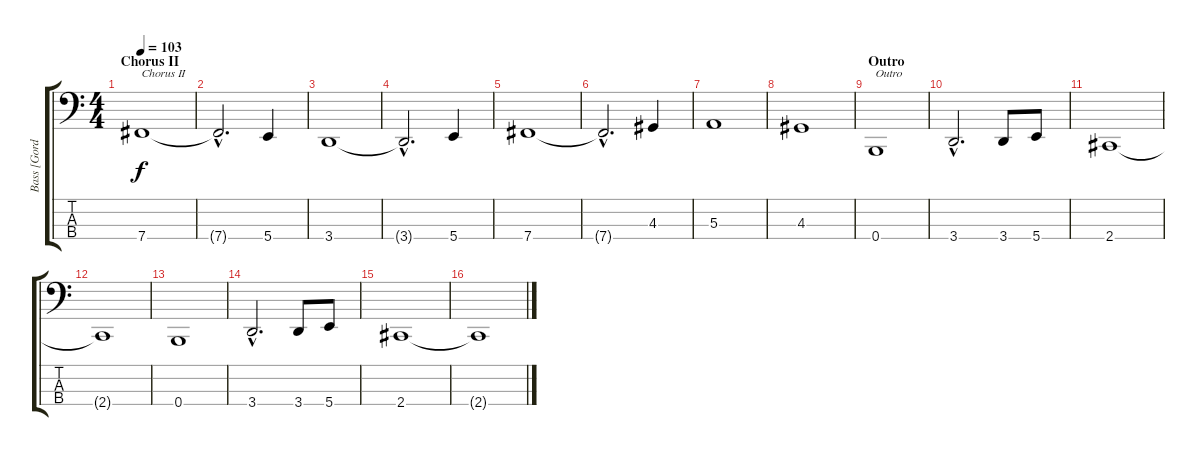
\track ("Bass [Gorden Simmons]" "Bass [Gord") {instrument electricbasspick}
\staff {score tabs}
\tuning (D2 A1 E1 B0) {hide}
\ts (4 4)
\section ("" "Chorus II")
\tempo 103
\clef f4
\ks c
7.4.1{txt "Chorus II" dy f} |
7.4{hac t}.2{d} 5.4.4 |
3.4.1 |
3.4{hac t}.2{d} 5.4.4 |
7.4.1 |
7.4{hac t}.2{d} 4.3.4 |
5.3.1 |
4.3.1 |
\section ("" "Outro")
0.4.1{txt "Outro"} |
3.4{hac}.2{d} 3.4.8 5.4.8 |
2.4.1 |
2.4{t}.1 |
0.4.1 |
3.4{hac}.2{d} 3.4.8 5.4.8 |
2.4.1 |
2.4{t}.1
